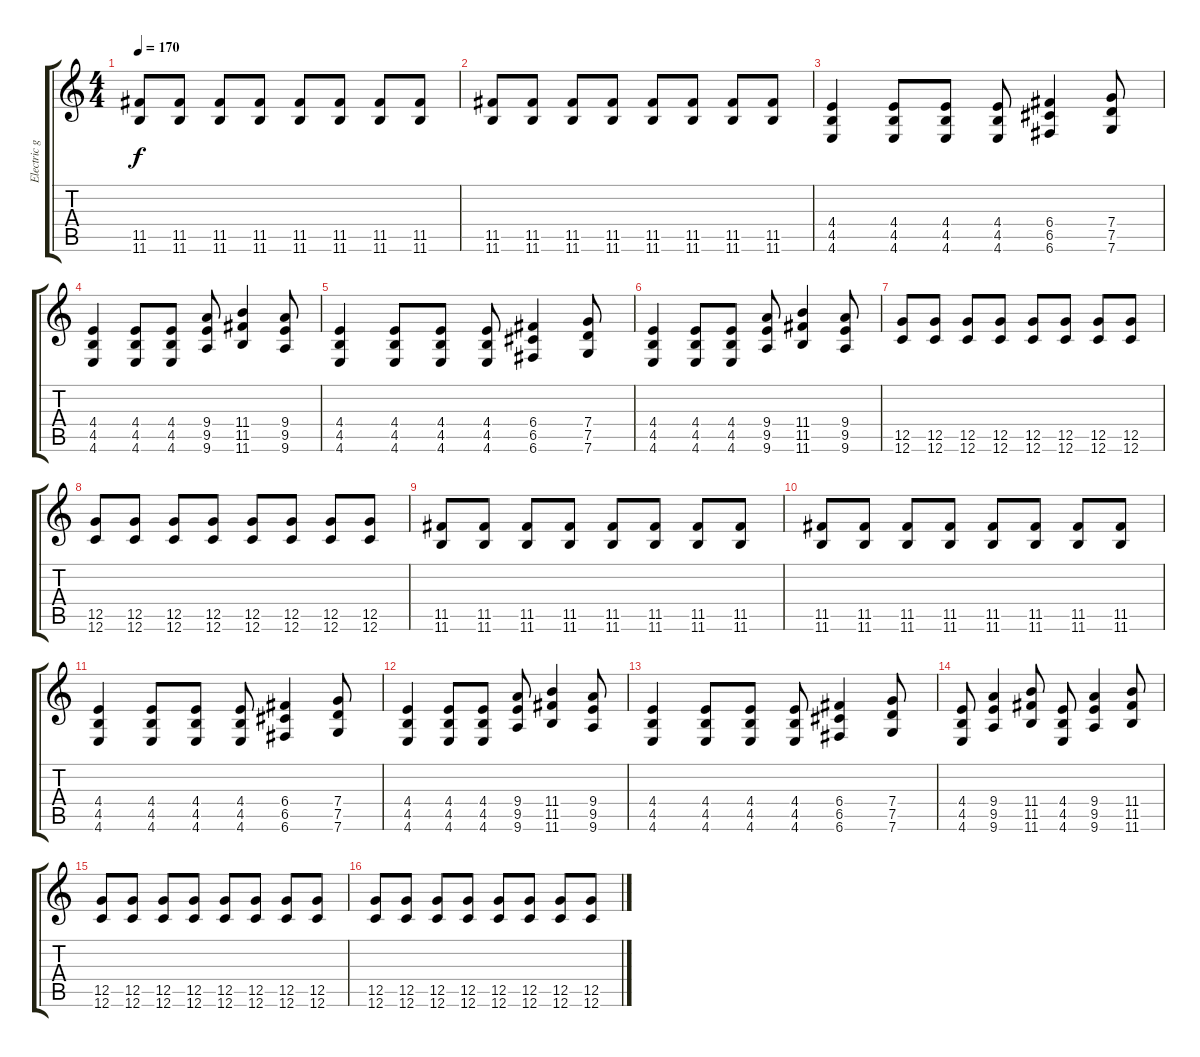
\track ("Electric guitar" "Electric g") {instrument distortionguitar}
\staff {score tabs}
\tuning (D4 A3 F3 C3 G2 C2) {hide}
\ts (4 4)
\tempo 170
\clef g2
\ks c
(11.5 11.6).8{dy f} (11.5 11.6).8 (11.5 11.6).8 (11.5 11.6).8 (11.5 11.6).8 (11.5 11.6).8 (11.5 11.6).8 (11.5 11.6).8 |
(11.5 11.6).8 (11.5 11.6).8 (11.5 11.6).8 (11.5 11.6).8 (11.5 11.6).8 (11.5 11.6).8 (11.5 11.6).8 (11.5 11.6).8 |
(4.4 4.5 4.6).4 (4.4 4.5 4.6).8 (4.4 4.5 4.6).8 (4.4 4.5 4.6).8 (6.4 6.5 6.6).4 (7.4 7.5 7.6).8 |
(4.4 4.5 4.6).4 (4.4 4.5 4.6).8 (4.4 4.5 4.6).8 (9.4 9.5 9.6).8 (11.4 11.5 11.6).4 (9.4 9.5 9.6).8 |
(4.4 4.5 4.6).4 (4.4 4.5 4.6).8 (4.4 4.5 4.6).8 (4.4 4.5 4.6).8 (6.4 6.5 6.6).4 (7.4 7.5 7.6).8 |
(4.4 4.5 4.6).4 (4.4 4.5 4.6).8 (4.4 4.5 4.6).8 (9.4 9.5 9.6).8 (11.4 11.5 11.6).4 (9.4 9.5 9.6).8 |
(12.5 12.6).8 (12.5 12.6).8 (12.5 12.6).8 (12.5 12.6).8 (12.5 12.6).8 (12.5 12.6).8 (12.5 12.6).8 (12.5 12.6).8 |
(12.5 12.6).8 (12.5 12.6).8 (12.5 12.6).8 (12.5 12.6).8 (12.5 12.6).8 (12.5 12.6).8 (12.5 12.6).8 (12.5 12.6).8 |
(11.5 11.6).8 (11.5 11.6).8 (11.5 11.6).8 (11.5 11.6).8 (11.5 11.6).8 (11.5 11.6).8 (11.5 11.6).8 (11.5 11.6).8 |
(11.5 11.6).8 (11.5 11.6).8 (11.5 11.6).8 (11.5 11.6).8 (11.5 11.6).8 (11.5 11.6).8 (11.5 11.6).8 (11.5 11.6).8 |
(4.4 4.5 4.6).4 (4.4 4.5 4.6).8 (4.4 4.5 4.6).8 (4.4 4.5 4.6).8 (6.4 6.5 6.6).4 (7.4 7.5 7.6).8 |
(4.4 4.5 4.6).4 (4.4 4.5 4.6).8 (4.4 4.5 4.6).8 (9.4 9.5 9.6).8 (11.4 11.5 11.6).4 (9.4 9.5 9.6).8 |
(4.4 4.5 4.6).4 (4.4 4.5 4.6).8 (4.4 4.5 4.6).8 (4.4 4.5 4.6).8 (6.4 6.5 6.6).4 (7.4 7.5 7.6).8 |
(4.4 4.5 4.6).8 (9.4 9.5 9.6).4 (11.4 11.5 11.6).8 (4.4 4.5 4.6).8 (9.4 9.5 9.6).4 (11.4 11.5 11.6).8 |
(12.5 12.6).8 (12.5 12.6).8 (12.5 12.6).8 (12.5 12.6).8 (12.5 12.6).8 (12.5 12.6).8 (12.5 12.6).8 (12.5 12.6).8 |
(12.5 12.6).8 (12.5 12.6).8 (12.5 12.6).8 (12.5 12.6).8 (12.5 12.6).8 (12.5 12.6).8 (12.5 12.6).8 (12.5 12.6).8
